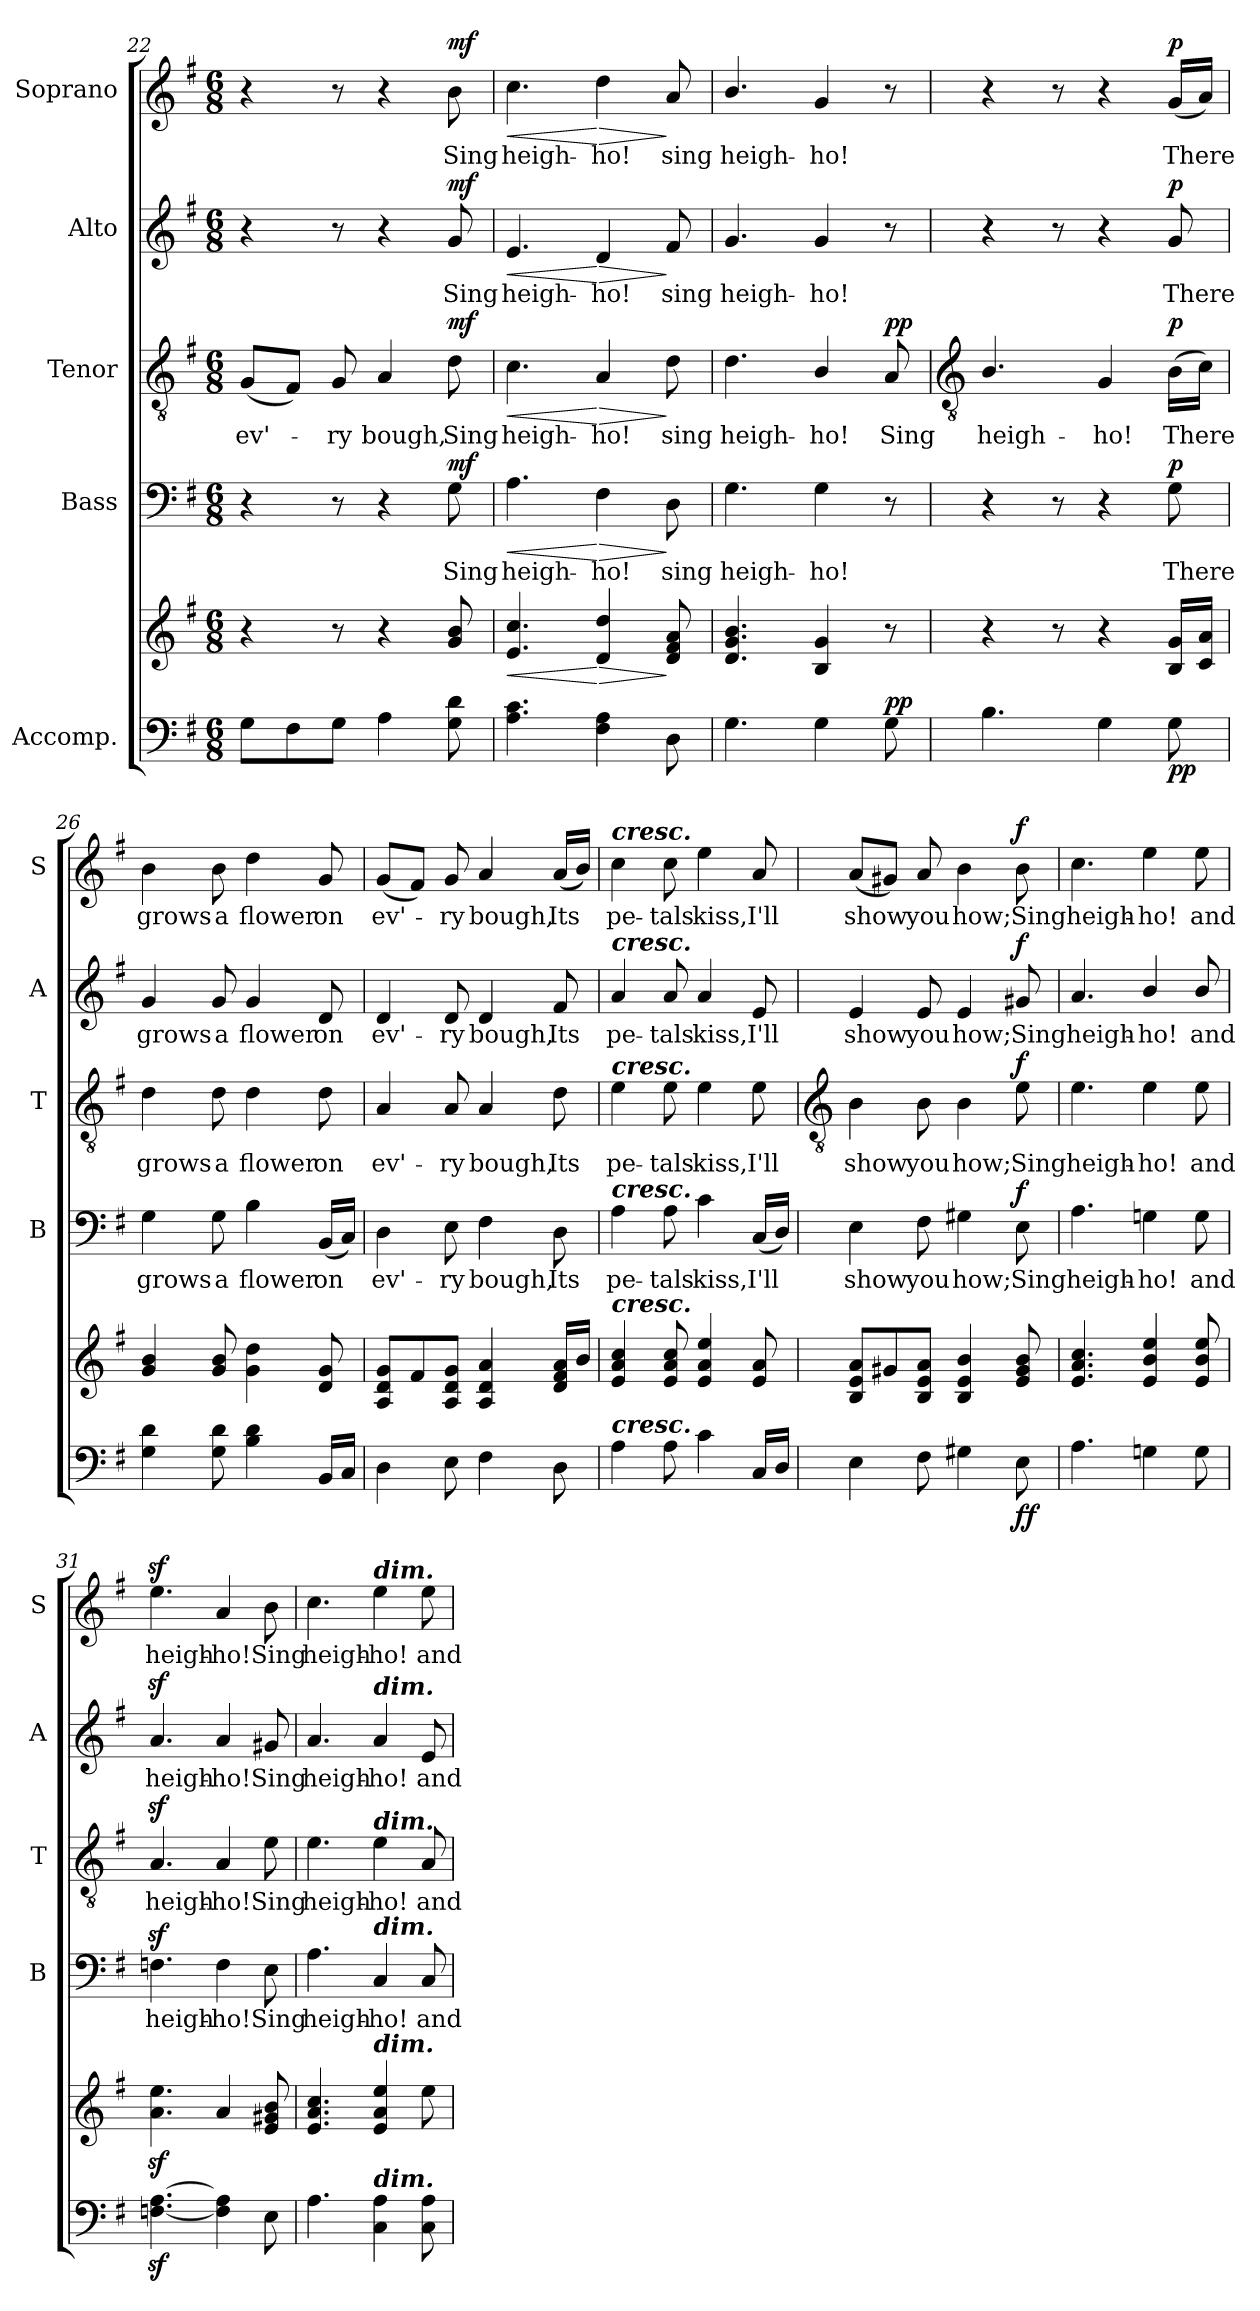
**kern	**kern	**dynam	**kern	**text	**dynam	**kern	**text	**dynam	**kern	**text	**dynam	**kern	**text	**dynam
*part5	*part5	*part5	*part4	*part4	*part4	*part3	*part3	*part3	*part2	*part2	*part2	*part1	*part1	*part1
*staff6	*staff5	*staff5/6	*staff4	*staff4	*staff4	*staff3	*staff3	*staff3	*staff2	*staff2	*staff2	*staff1	*staff1	*staff1
*I"Accomp.	*	*	*I"Bass	*	*	*I"Tenor	*	*	*I"Alto	*	*	*I"Soprano	*	*
*	*	*	*I'B	*	*	*I'T	*	*	*I'A	*	*	*I'S	*	*
*clefF4	*clefG2	*	*clefF4	*	*	*clefGv2	*	*	*clefG2	*	*	*clefG2	*	*
*k[f#]	*k[f#]	*	*k[f#]	*	*	*k[f#]	*	*	*k[f#]	*	*	*k[f#]	*	*
*G:	*G:	*	*G:	*	*	*G:	*	*	*G:	*	*	*G:	*	*
*M6/8	*M6/8	*	*M6/8	*	*	*M6/8	*	*	*M6/8	*	*	*M6/8	*	*
=22	=22	=22	=22	=22	=22	=22	=22	=22	=22	=22	=22	=22	=22	=22
!	!	!	!	!	!	!	!LO:LY:b	!	!	!	!	!	!	!
8GL	4r	.	4r	.	.	(<8GL	ev'-	.	4r	.	.	4r	.	.
8F#	.	.	.	.	.	8F#J)	.	.	.	.	.	.	.	.
!	!	!	!	!	!	!	!LO:LY:b	!	!	!	!	!	!	!
8GJ	8r	.	8r	.	.	8G	ry	.	8r	.	.	8r	.	.
!	!	!	!	!	!	!	!LO:LY:b	!	!	!	!	!	!	!
4A	4r	.	4r	.	.	4A	bough,	.	4r	.	.	4r	.	.
!	!	!LO:DY:b=2	!	!LO:LY:b	!	!	!LO:LY:b	!	!	!LO:LY:b	!	!	!LO:LY:b	!
!	!	!LO:DY:n=1:b	!	!	!LO:DY:b	!	!	!LO:DY:b	!	!	!LO:DY:b	!	!	!LO:DY:b
8G 8d	8g 8b	mf mf	8G	Sing	mf	8d	Sing	mf	8g	Sing	mf	8b	Sing	mf
=23	=23	=23	=23	=23	=23	=23	=23	=23	=23	=23	=23	=23	=23	=23
!	!	!LO:HP:b	!	!LO:LY:b	!LO:HP:b	!	!LO:LY:b	!LO:HP:b	!	!LO:LY:b	!LO:HP:b	!	!LO:LY:b	!LO:HP:b
4.A 4.c	4.e 4.cc	<	4.A	heigh-	<	4.c	heigh-	<	4.e	heigh-	<	4.cc	heigh-	<
!	!	!LO:HP:n=1:b	!	!LO:LY:b	!LO:HP:n=1:b	!	!LO:LY:b	!LO:HP:n=1:b	!	!LO:LY:b	!LO:HP:n=1:b	!	!LO:LY:b	!LO:HP:n=1:b
4F# 4A	4d 4dd	[ >	4F#	-ho!	[ >	4A	-ho!	[ >	4d	-ho!	[ >	4dd	-ho!	[ >
!	!	!	!	!LO:LY:b	!	!	!LO:LY:b	!	!	!LO:LY:b	!	!	!LO:LY:b	!
8D	8d 8f# 8a	]	8D	sing	]	8d	sing	]	8f#	sing	]	8a	sing	]
=24	=24	=24	=24	=24	=24	=24	=24	=24	=24	=24	=24	=24	=24	=24
!	!	!	!	!LO:LY:b	!	!	!LO:LY:b	!	!	!LO:LY:b	!	!	!LO:LY:b	!
4.G	4.d/ 4.g/ 4.b/	.	4.G	heigh-	.	4.d	heigh-	.	4.g	heigh-	.	4.b/	heigh-	.
!	!	!	!	!LO:LY:b	!	!	!LO:LY:b	!	!	!LO:LY:b	!	!	!LO:LY:b	!
4G	4B 4g	.	4G	-ho!	.	4B/	-ho!	.	4g	-ho!	.	4g	-ho!	.
!	!	!LO:DY:a=2	!	!	!	!	!LO:LY:b	!LO:DY:b	!	!	!	!	!	!
8G	8r	pp	8r	.	.	8A	Sing	pp	8r	.	.	8r	.	.
!!LO:LB:g=z
=25	=25	=25	=25	=25	=25	=25	=25	=25	=25	=25	=25	=25	=25	=25
*	*	*	*	*	*	*clefGv2	*	*	*	*	*	*	*	*
!	!	!	!	!	!	!	!LO:LY:b	!	!	!	!	!	!	!
4.B	4r	.	4r	.	.	4.B/	heigh-	.	4r	.	.	4r	.	.
.	8r	.	8r	.	.	.	.	.	8r	.	.	8r	.	.
!	!	!	!	!	!	!	!LO:LY:b	!	!	!	!	!	!	!
4G	4r	.	4r	.	.	4G	-ho!	.	4r	.	.	4r	.	.
!	!	!LO:DY:b=2	!	!LO:LY:b	!	!	!LO:LY:b	!	!	!LO:LY:b	!	!	!LO:LY:b	!
!	!	!LO:DY:n=1:b	!	!	!LO:DY:b	!	!	!LO:DY:b	!	!	!LO:DY:b	!	!	!LO:DY:b
8G	16B 16gLL	p p	8G	There	p	(>16BLL	There	p	8g	There	p	(<16gLL	There	p
.	16c 16aJJ	.	.	.	.	16cJJ)	.	.	.	.	.	16aJJ)	.	.
=26	=26	=26	=26	=26	=26	=26	=26	=26	=26	=26	=26	=26	=26	=26
!	!	!	!	!LO:LY:b	!	!	!LO:LY:b	!	!	!LO:LY:b	!	!	!LO:LY:b	!
4G 4d	4g 4b	.	4G	grows	.	4d	grows	.	4g	grows	.	4b	grows	.
!	!	!	!	!LO:LY:b	!	!	!LO:LY:b	!	!	!LO:LY:b	!	!	!LO:LY:b	!
8G 8d	8g 8b	.	8G	a	.	8d	a	.	8g	a	.	8b	a	.
!	!	!	!	!LO:LY:b	!	!	!LO:LY:b	!	!	!LO:LY:b	!	!	!LO:LY:b	!
4B 4d	4g 4dd	.	4B	flower	.	4d	flower	.	4g	flower	.	4dd	flower	.
!	!	!	!	!LO:LY:b	!	!	!LO:LY:b	!	!	!LO:LY:b	!	!	!LO:LY:b	!
16BBLL	8d 8g	.	(<16BBLL	on	.	8d	on	.	8d	on	.	8g	on	.
16CJJ	.	.	16CJJ)	.	.	.	.	.	.	.	.	.	.	.
=27	=27	=27	=27	=27	=27	=27	=27	=27	=27	=27	=27	=27	=27	=27
!	!	!	!	!LO:LY:b	!	!	!LO:LY:b	!	!	!LO:LY:b	!	!	!LO:LY:b	!
4D	8A 8d 8gL	.	4D	ev'-	.	4A	ev'-	.	4d	ev'-	.	(<8gL	ev'-	.
.	8f#	.	.	.	.	.	.	.	.	.	.	8f#J)	.	.
!	!	!	!	!LO:LY:b	!	!	!LO:LY:b	!	!	!LO:LY:b	!	!	!LO:LY:b	!
8E	8A 8d 8gJ	.	8E	-ry	.	8A/	-ry	.	8d	-ry	.	8g	ry	.
!	!	!	!	!LO:LY:b	!	!	!LO:LY:b	!	!	!LO:LY:b	!	!	!LO:LY:b	!
4F#	4A 4d 4a	.	4F#	bough,	.	4A	bough,	.	4d	bough,	.	4a	bough,	.
!	!	!	!	!LO:LY:b	!	!	!LO:LY:b	!	!	!LO:LY:b	!	!	!LO:LY:b	!
8D	16d 16f# 16aLL	.	8D	Its	.	8d	Its	.	8f#	Its	.	(<16aLL	Its	.
.	16bJJ	.	.	.	.	.	.	.	.	.	.	16bJJ)	.	.
=28	=28	=28	=28	=28	=28	=28	=28	=28	=28	=28	=28	=28	=28	=28
!	!	!	!	!	!	!	!	!	!	!	!	!LO:TX:a:Bi:t=cresc.	!	!
!	!	!	!	!	!	!	!	!	!LO:TX:a:Bi:t=cresc.	!	!	!	!	!
!	!	!	!	!	!	!LO:TX:a:Bi:t=cresc.	!	!	!	!	!	!	!	!
!	!	!	!LO:TX:a:Bi:t=cresc.	!	!	!	!	!	!	!	!	!	!	!
!	!LO:TX:a:Bi:t=cresc.	!	!	!	!	!	!	!	!	!	!	!	!	!
!LO:TX:a:Bi:t=cresc.	!	!	!	!	!	!	!	!	!	!	!	!	!	!
!	!	!	!	!LO:LY:b	!	!	!LO:LY:b	!	!	!LO:LY:b	!	!	!LO:LY:b	!
4A	4e 4a 4cc	.	4A	pe-	.	4e	pe-	.	4a	pe-	.	4cc	pe-	.
!	!	!	!	!LO:LY:b	!	!	!LO:LY:b	!	!	!LO:LY:b	!	!	!LO:LY:b	!
8A	8e 8a 8cc	.	8A	-tals	.	8e	-tals	.	8a	-tals	.	8cc	-tals	.
!	!	!	!	!LO:LY:b	!	!	!LO:LY:b	!	!	!LO:LY:b	!	!	!LO:LY:b	!
4c	4e 4a 4ee	.	4c	kiss,	.	4e	kiss,	.	4a	kiss,	.	4ee	kiss,	.
!	!	!	!	!LO:LY:b	!	!	!LO:LY:b	!	!	!LO:LY:b	!	!	!LO:LY:b	!
16CLL	8e 8a	.	(<16CLL	I'll	.	8e	I'll	.	8e	I'll	.	8a	I'll	.
16DJJ	.	.	16DJJ)	.	.	.	.	.	.	.	.	.	.	.
!!LO:LB:g=z
=29	=29	=29	=29	=29	=29	=29	=29	=29	=29	=29	=29	=29	=29	=29
*	*	*	*	*	*	*clefGv2	*	*	*	*	*	*	*	*
!	!	!	!	!LO:LY:b	!	!	!LO:LY:b	!	!	!LO:LY:b	!	!	!LO:LY:b	!
4E	8B 8e 8aL	.	4E	show	.	4B	show	.	4e	show	.	(<8aL	show	.
.	8g#X	.	.	.	.	.	.	.	.	.	.	8g#XJ)	.	.
!	!	!	!	!LO:LY:b	!	!	!LO:LY:b	!	!	!LO:LY:b	!	!	!LO:LY:b	!
8F#	8B 8e 8aJ	.	8F#	you	.	8B	you	.	8e	you	.	8a	you	.
!	!	!	!	!LO:LY:b	!	!	!LO:LY:b	!	!	!LO:LY:b	!	!	!LO:LY:b	!
4G#X	4B 4e 4b	.	4G#X	how;	.	4B	how;	.	4e	how;	.	4b	how;	.
!	!	!LO:DY:b=2	!	!LO:LY:b	!	!	!LO:LY:b	!	!	!LO:LY:b	!	!	!LO:LY:b	!
!	!	!LO:DY:n=1:b	!	!	!LO:DY:b	!	!	!LO:DY:b	!	!	!LO:DY:b	!	!	!LO:DY:b
8E	8e 8g# 8b	f f	8E	Sing	f	8e	Sing	f	8g#X	Sing	f	8b	Sing	f
=30	=30	=30	=30	=30	=30	=30	=30	=30	=30	=30	=30	=30	=30	=30
!	!	!	!	!LO:LY:b	!	!	!LO:LY:b	!	!	!LO:LY:b	!	!	!LO:LY:b	!
4.A	4.e 4.a 4.cc	.	4.A	heigh-	.	4.e	heigh-	.	4.a	heigh-	.	4.cc	heigh-	.
!	!	!	!	!LO:LY:b	!	!	!LO:LY:b	!	!	!LO:LY:b	!	!	!LO:LY:b	!
4Gn	4e 4b 4ee	.	4Gn	-ho!	.	4e	-ho!	.	4b/	-ho!	.	4ee	-ho!	.
!	!	!	!	!LO:LY:b	!	!	!LO:LY:b	!	!	!LO:LY:b	!	!	!LO:LY:b	!
8G	8e 8b 8ee	.	8G	and	.	8e	and	.	8b/	and	.	8ee	and	.
=31	=31	=31	=31	=31	=31	=31	=31	=31	=31	=31	=31	=31	=31	=31
!	!	!	!	!LO:LY:b	!	!	!LO:LY:b	!	!	!LO:LY:b	!	!	!LO:LY:b	!
[4.Fnz< [4.Az<	4.az< 4.eez<	.	4.Fnz<	heigh-	.	4.Az<	heigh-	.	4.az<	heigh-	.	4.eez<	heigh-	.
!	!	!	!	!LO:LY:b	!	!	!LO:LY:b	!	!	!LO:LY:b	!	!	!LO:LY:b	!
4F] 4A]	4a	.	4F	-ho!	.	4A	-ho!	.	4a	-ho!	.	4a	-ho!	.
!	!	!	!	!LO:LY:b	!	!	!LO:LY:b	!	!	!LO:LY:b	!	!	!LO:LY:b	!
8E	8e 8g#X 8b	.	8E	Sing	.	8e	Sing	.	8g#X	Sing	.	8b	Sing	.
=32	=32	=32	=32	=32	=32	=32	=32	=32	=32	=32	=32	=32	=32	=32
!	!	!	!	!LO:LY:b	!	!	!LO:LY:b	!	!	!LO:LY:b	!	!	!LO:LY:b	!
4.A	4.e 4.a 4.cc	.	4.A	heigh-	.	4.e	heigh-	.	4.a	heigh-	.	4.cc	heigh-	.
!	!	!	!	!	!	!	!	!	!	!	!	!LO:TX:a:Bi:t=dim.	!	!
!	!	!	!	!	!	!	!	!	!LO:TX:a:Bi:t=dim.	!	!	!	!	!
!	!	!	!	!	!	!LO:TX:a:Bi:t=dim.	!	!	!	!	!	!	!	!
!	!	!	!LO:TX:a:Bi:t=dim.	!	!	!	!	!	!	!	!	!	!	!
!	!LO:TX:a:Bi:t=dim.	!	!	!	!	!	!	!	!	!	!	!	!	!
!LO:TX:a:Bi:t=dim.	!	!	!	!	!	!	!	!	!	!	!	!	!	!
!	!	!	!	!LO:LY:b	!	!	!LO:LY:b	!	!	!LO:LY:b	!	!	!LO:LY:b	!
4C 4A	4e 4a 4ee	.	4C	-ho!	.	4e	-ho!	.	4a	-ho!	.	4ee	-ho!	.
!	!	!	!	!LO:LY:b	!	!	!LO:LY:b	!	!	!LO:LY:b	!	!	!LO:LY:b	!
8C 8A	8ee	.	8C	and	.	8A	and	.	8e	and	.	8ee	and	.
=	=	=	=	=	=	=	=	=	=	=	=	=	=	=
*-	*-	*-	*-	*-	*-	*-	*-	*-	*-	*-	*-	*-	*-	*-
